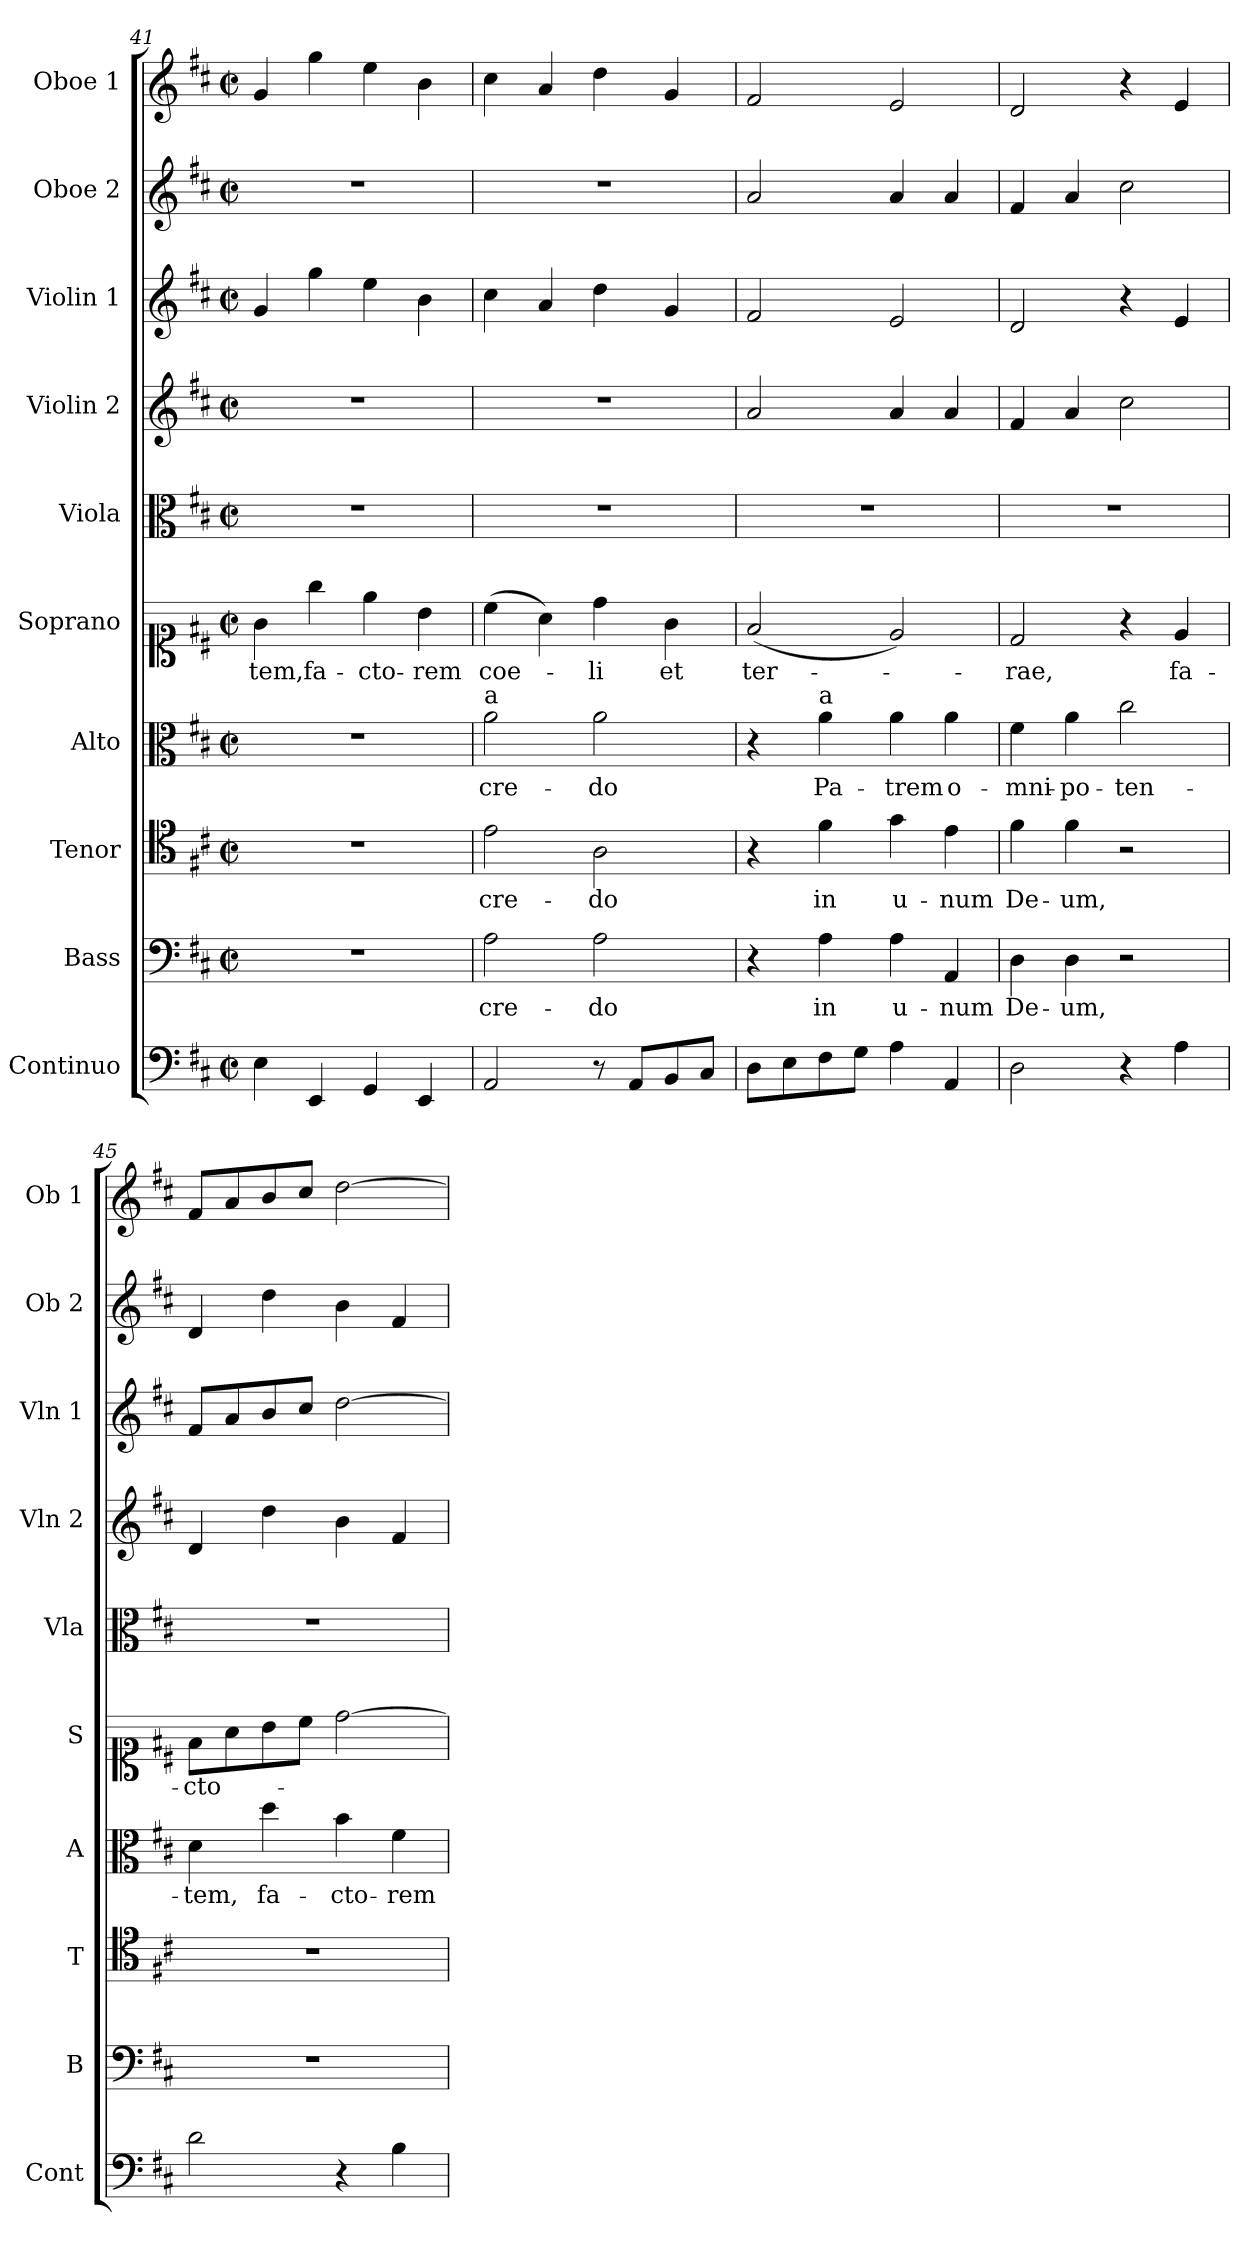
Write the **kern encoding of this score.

**kern	**kern	**text	**kern	**text	**kern	**text	**kern	**text	**kern	**kern	**kern	**kern	**kern
*part10	*part9	*part9	*part8	*part8	*part7	*part7	*part6	*part6	*part5	*part4	*part3	*part2	*part1
*staff10	*staff9	*staff9	*staff8	*staff8	*staff7	*staff7	*staff6	*staff6	*staff5	*staff4	*staff3	*staff2	*staff1
*I"Continuo	*I"Bass	*	*I"Tenor	*	*I"Alto	*	*I"Soprano	*	*I"Viola	*I"Violin 2	*I"Violin 1	*I"Oboe 2	*I"Oboe 1
*I'Cont	*I'B	*	*I'T	*	*I'A	*	*I'S	*	*I'Vla	*I'Vln 2	*I'Vln 1	*I'Ob 2	*I'Ob 1
*clefF4	*clefF4	*	*clefC4	*	*clefC3	*	*clefC1	*	*clefC3	*clefG2	*clefG2	*clefG2	*clefG2
*k[f#c#]	*k[f#c#]	*	*k[f#c#]	*	*k[f#c#]	*	*k[f#c#]	*	*k[f#c#]	*k[f#c#]	*k[f#c#]	*k[f#c#]	*k[f#c#]
*M2/2	*M2/2	*	*M2/2	*	*M2/2	*	*M2/2	*	*M2/2	*M2/2	*M2/2	*M2/2	*M2/2
*met(c|)	*met(c|)	*	*met(c|)	*	*met(c|)	*	*met(c|)	*	*met(c|)	*met(c|)	*met(c|)	*met(c|)	*met(c|)
=41	=41	=41	=41	=41	=41	=41	=41	=41	=41	=41	=41	=41	=41
!	!	!	!	!	!	!	!	!LO:LY:b	!	!	!	!	!
4E\	1r	.	1r	.	1r	.	4g\	-tem,	1r	1r	4g/	1r	4g/
!	!	!	!	!	!	!	!	!LO:LY:b	!	!	!	!	!
4EE/	.	.	.	.	.	.	4gg\	fa-	.	.	4gg\	.	4gg\
!	!	!	!	!	!	!	!	!LO:LY:b	!	!	!	!	!
4GG/	.	.	.	.	.	.	4ee\	-cto-	.	.	4ee\	.	4ee\
!	!	!	!	!	!	!	!	!LO:LY:b	!	!	!	!	!
4EE/	.	.	.	.	.	.	4b\	-rem	.	.	4b\	.	4b\
!!LO:PB:g=z
=42	=42	=42	=42	=42	=42	=42	=42	=42	=42	=42	=42	=42	=42
!	!	!	!	!	!LO:TX:a:t=a	!	!	!	!	!	!	!	!
!	!	!LO:LY:b	!	!LO:LY:b	!	!LO:LY:b	!	!LO:LY:b	!	!	!	!	!
2AA/	2A\	cre-	2e\	cre-	2a\	cre-	(4cc#\	coe-	1r	1r	4cc#\	1r	4cc#\
.	.	.	.	.	.	.	4a\)	.	.	.	4a/	.	4a/
!	!	!LO:LY:b	!	!LO:LY:b	!	!LO:LY:b	!	!LO:LY:b	!	!	!	!	!
8r	2A\	-do	2A\	-do	2a\	-do	4dd\	-li	.	.	4dd\	.	4dd\
8AA/L	.	.	.	.	.	.	.	.	.	.	.	.	.
!	!	!	!	!	!	!	!	!LO:LY:b	!	!	!	!	!
8BB/	.	.	.	.	.	.	4g\	et	.	.	4g/	.	4g/
8C#/J	.	.	.	.	.	.	.	.	.	.	.	.	.
=43	=43	=43	=43	=43	=43	=43	=43	=43	=43	=43	=43	=43	=43
!	!	!	!	!	!	!	!	!LO:LY:b	!	!	!	!	!
8D\L	4r	.	4r	.	4r	.	(2f#/	ter-	1r	2a/	2f#/	2a/	2f#/
8E\	.	.	.	.	.	.	.	.	.	.	.	.	.
!	!	!	!	!	!LO:TX:a:t=a	!	!	!	!	!	!	!	!
!	!	!LO:LY:b	!	!LO:LY:b	!	!LO:LY:b	!	!	!	!	!	!	!
8F#\	4A\	in	4f#\	in	4a\	Pa-	.	.	.	.	.	.	.
8G\J	.	.	.	.	.	.	.	.	.	.	.	.	.
!	!	!LO:LY:b	!	!LO:LY:b	!	!LO:LY:b	!	!	!	!	!	!	!
4A\	4A\	u-	4g\	u-	4a\	-trem	2e/)	.	.	4a/	2e/	4a/	2e/
!	!	!LO:LY:b	!	!LO:LY:b	!	!LO:LY:b	!	!	!	!	!	!	!
4AA/	4AA/	-num	4e\	-num	4a\	o-	.	.	.	4a/	.	4a/	.
=44	=44	=44	=44	=44	=44	=44	=44	=44	=44	=44	=44	=44	=44
!	!	!LO:LY:b	!	!LO:LY:b	!	!LO:LY:b	!	!LO:LY:b	!	!	!	!	!
2D\	4D\	De-	4f#\	De-	4f#\	-mni-	2d/	-rae,	1r	4f#/	2d/	4f#/	2d/
!	!	!LO:LY:b	!	!LO:LY:b	!	!LO:LY:b	!	!	!	!	!	!	!
.	4D\	-um,	4f#\	-um,	4a\	-po-	.	.	.	4a/	.	4a/	.
!	!	!	!	!	!	!LO:LY:b	!	!	!	!	!	!	!
4r	2r	.	2r	.	2cc#\	-ten-	4r	.	.	2cc#\	4r	2cc#\	4r
!	!	!	!	!	!	!	!	!LO:LY:b	!	!	!	!	!
4A\	.	.	.	.	.	.	4e/	fa-	.	.	4e/	.	4e/
=45	=45	=45	=45	=45	=45	=45	=45	=45	=45	=45	=45	=45	=45
!	!	!	!	!	!	!LO:LY:b	!	!LO:LY:b	!	!	!	!	!
2d\	1r	.	1r	.	4d\	-tem,	8f#\L	-cto-	1r	4d/	8f#/L	4d/	8f#/L
.	.	.	.	.	.	.	8a\	.	.	.	8a/	.	8a/
!	!	!	!	!	!	!LO:LY:b	!	!	!	!	!	!	!
.	.	.	.	.	4dd\	fa-	8b\	.	.	4dd\	8b/	4dd\	8b/
.	.	.	.	.	.	.	8cc#\J	.	.	.	8cc#/J	.	8cc#/J
!	!	!	!	!	!	!LO:LY:b	!	!	!	!	!	!	!
4r	.	.	.	.	4b\	-cto-	[2dd\	.	.	4b\	[2dd\	4b\	[2dd\
!	!	!	!	!	!	!LO:LY:b	!	!	!	!	!	!	!
4B\	.	.	.	.	4f#\	-rem	.	.	.	4f#/	.	4f#/	.
=	=	=	=	=	=	=	=	=	=	=	=	=	=
*-	*-	*-	*-	*-	*-	*-	*-	*-	*-	*-	*-	*-	*-
